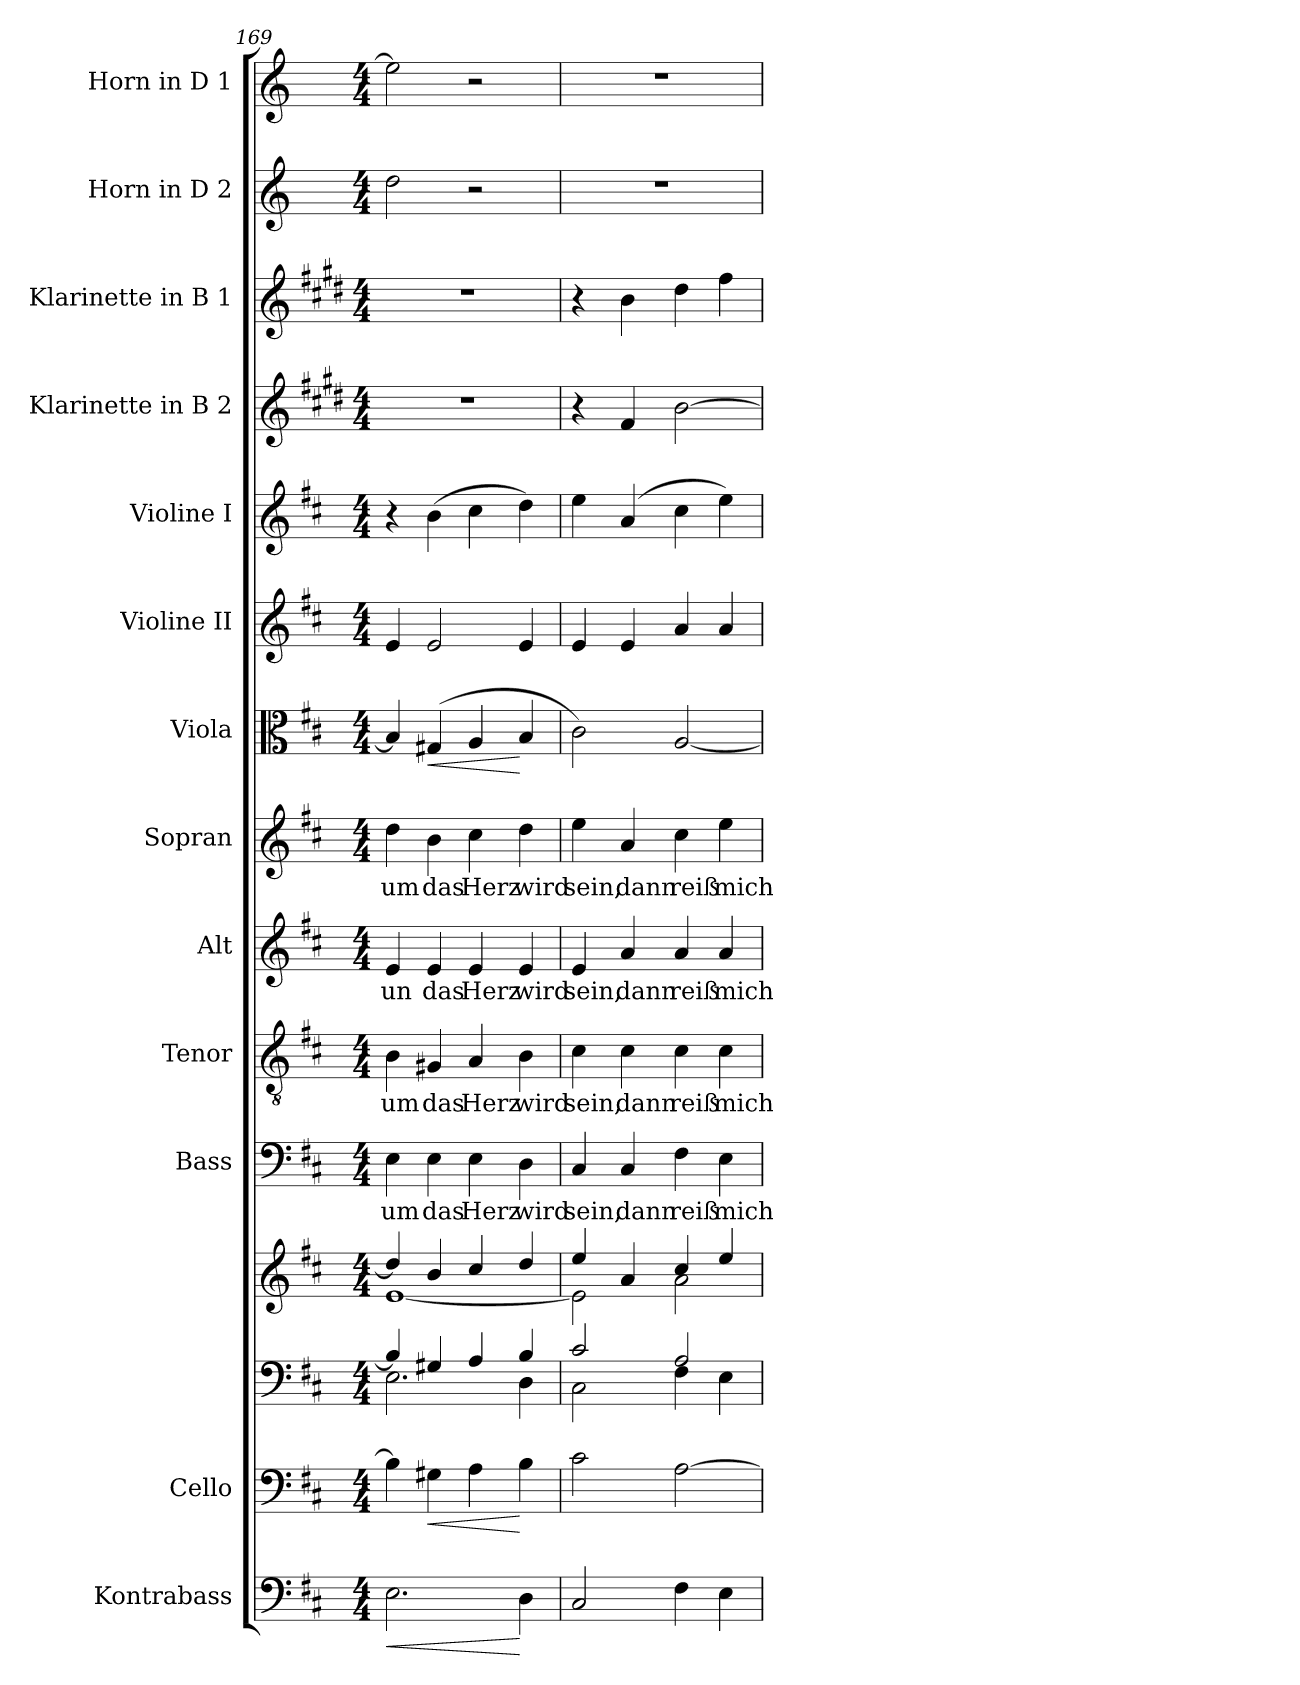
**kern	**dynam	**kern	**dynam	**kern	**kern	**kern	**text	**kern	**text	**kern	**text	**kern	**text	**kern	**dynam	**kern	**kern	**kern	**kern	**kern	**kern
*part14	*part14	*part13	*part13	*part12	*part12	*part11	*part11	*part10	*part10	*part9	*part9	*part8	*part8	*part7	*part7	*part6	*part5	*part4	*part3	*part2	*part1
*staff15	*staff15	*staff14	*staff14	*staff13	*staff12	*staff11	*staff11	*staff10	*staff10	*staff9	*staff9	*staff8	*staff8	*staff7	*staff7	*staff6	*staff5	*staff4	*staff3	*staff2	*staff1
*I"Kontrabass	*	*I"Cello	*	*	*	*I"Bass	*	*I"Tenor	*	*I"Alt	*	*I"Sopran	*	*I"Viola	*	*I"Violine II	*I"Violine I	*I"Klarinette in B 2	*I"Klarinette in B 1	*I"Horn in D 2	*I"Horn in D 1
*I'Kb.	*	*	*	*	*	*I'B	*	*I'T	*	*I'A	*	*I'S	*	*I'Vla.	*	*I'Vl. II	*I'Vl. I	*	*	*I'Hrn. 2	*I'Hrn. 1
*clefF4	*	*clefF4	*	*clefF4	*clefG2	*clefF4	*	*clefGv2	*	*clefG2	*	*clefG2	*	*clefC3	*	*clefG2	*clefG2	*clefG2	*clefG2	*clefG2	*clefG2
*ITrd7c12	*	*	*	*	*	*	*	*	*	*	*	*	*	*	*	*	*	*ITrd1c2	*ITrd1c2	*ITrd-1c-2	*ITrd-1c-2
*k[f#c#]	*	*k[f#c#]	*	*k[f#c#]	*k[f#c#]	*k[f#c#]	*	*k[f#c#]	*	*k[f#c#]	*	*k[f#c#]	*	*k[f#c#]	*	*k[f#c#]	*k[f#c#]	*k[f#c#]	*k[f#c#]	*k[f#c#]	*k[f#c#]
*D:	*	*D:	*	*D:	*D:	*D:	*	*D:	*	*D:	*	*D:	*	*D:	*	*D:	*D:	*D:	*D:	*D:	*D:
*M4/4	*	*M4/4	*	*M4/4	*M4/4	*M4/4	*	*M4/4	*	*M4/4	*	*M4/4	*	*M4/4	*	*M4/4	*M4/4	*M4/4	*M4/4	*M4/4	*M4/4
=169	=169	=169	=169	=169	=169	=169	=169	=169	=169	=169	=169	=169	=169	=169	=169	=169	=169	=169	=169	=169	=169
!	!LO:HP:b	!	!	!	!	!	!LO:LY:b	!	!LO:LY:b	!	!LO:LY:b	!	!LO:LY:b	!	!	!	!	!	!	!	!
*	*	*	*	*^	*^	*	*	*	*	*	*	*	*	*	*	*	*	*	*	*	*
2.EE\	<	4B\]	.	4B/]	2.E\	4dd/]	[<1e	4E\	um	4B\	um	4e/	un	4dd\	um	4B/]	.	4e/	4r	1r	1r	2ee\	2ff#\]
!	!	!	!LO:HP:b	!	!	!	!	!	!LO:LY:b	!	!LO:LY:b	!	!LO:LY:b	!	!LO:LY:b	!	!LO:HP:b	!	!	!	!	!	!
.	.	4G#X\	<	4G#X/	.	4b/	.	4E\	das	4G#X/	das	4e/	das	4b\	das	(4G#X/	<	2e/	(>4b\	.	.	.	.
!	!	!	!	!	!	!	!	!	!LO:LY:b	!	!LO:LY:b	!	!LO:LY:b	!	!LO:LY:b	!	!	!	!	!	!	!	!
.	.	4A\	.	4A/	.	4cc#/	.	4E\	Herz	4A/	Herz	4e/	Herz	4cc#\	Herz	4A/	.	.	4cc#\	.	.	2r	2r
!	!	!	!	!	!	!	!	!	!LO:LY:b	!	!LO:LY:b	!	!LO:LY:b	!	!LO:LY:b	!	!	!	!	!	!	!	!
4DD\	[	4B\	[	4B/	4D\	4dd/	.	4D\	wird	4B\	wird	4e/	wird	4dd\	wird	4B/	[	4e/	4dd\)	.	.	.	.
=170	=170	=170	=170	=170	=170	=170	=170	=170	=170	=170	=170	=170	=170	=170	=170	=170	=170	=170	=170	=170	=170	=170	=170
!	!	!	!	!	!	!	!	!	!LO:LY:b	!	!LO:LY:b	!	!LO:LY:b	!	!LO:LY:b	!	!	!	!	!	!	!	!
2CC#/	.	2c#\	.	2c#/	2C#\	4ee/	2e\]	4C#/	sein,	4c#\	sein,	4e/	sein,	4ee\	sein,	2c#\)	.	4e/	4ee\	4r	4r	1r	1r
!	!	!	!	!	!	!	!	!	!LO:LY:b	!	!LO:LY:b	!	!LO:LY:b	!	!LO:LY:b	!	!	!	!	!	!	!	!
.	.	.	.	.	.	4a/	.	4C#/	dann	4c#\	dann	4a/	dann	4a/	dann	.	.	4e/	(4a/	4e/	4a\	.	.
!	!	!	!	!	!	!	!	!	!LO:LY:b	!	!LO:LY:b	!	!LO:LY:b	!	!LO:LY:b	!	!	!	!	!	!	!	!
4FF#\	.	[2A\	.	2A/	4F#\	4cc#/	2a\	4F#\	reiß	4c#\	reiß	4a/	reiß	4cc#\	reiß	[2A/	.	4a/	4cc#\	[2a\	4cc#\	.	.
!	!	!	!	!	!	!	!	!	!LO:LY:b	!	!LO:LY:b	!	!LO:LY:b	!	!LO:LY:b	!	!	!	!	!	!	!	!
4EE\	.	.	.	.	4E\	4ee/	.	4E\	mich	4c#\	mich	4a/	mich	4ee\	mich	.	.	4a/	4ee\)	.	4ee\	.	.
*	*	*	*	*v	*v	*	*	*	*	*	*	*	*	*	*	*	*	*	*	*	*	*	*
*	*	*	*	*	*v	*v	*	*	*	*	*	*	*	*	*	*	*	*	*	*	*	*
=	=	=	=	=	=	=	=	=	=	=	=	=	=	=	=	=	=	=	=	=	=
*-	*-	*-	*-	*-	*-	*-	*-	*-	*-	*-	*-	*-	*-	*-	*-	*-	*-	*-	*-	*-	*-
